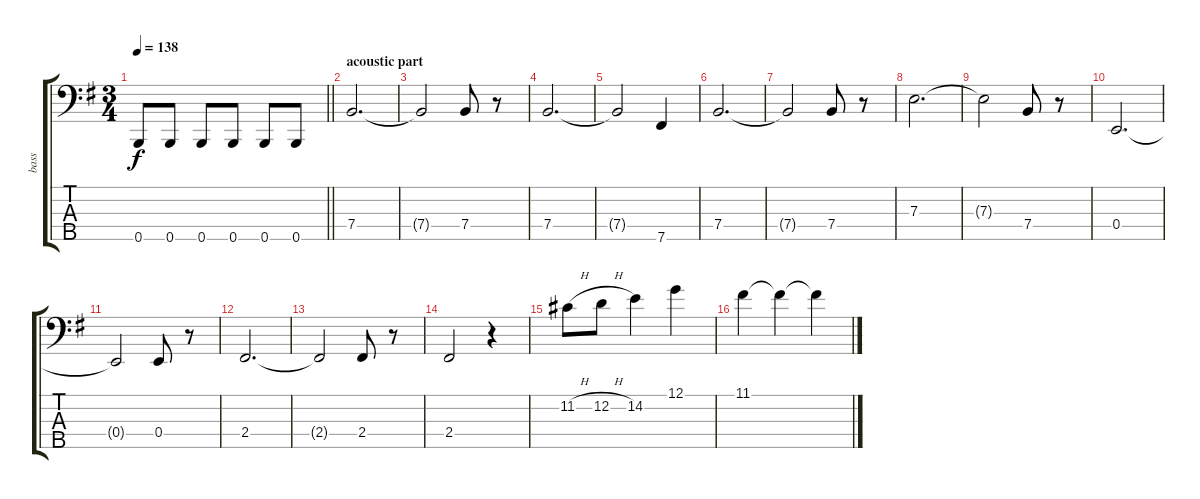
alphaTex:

\track ("bass" "bass") {instrument electricbassfinger}
\staff {score tabs}
\tuning (G2 D2 A1 E1 B0) {hide}
\ts (3 4)
\tempo 138
\clef f4
\barLineRight lightlight
\ks eminor
0.5.8{dy f} 0.5.8 0.5.8 0.5.8 0.5.8 0.5.8 |
\section ("" "acoustic part")
7.4.2{d} |
7.4{t}.2 7.4.8 r.8 |
7.4.2{d} |
7.4{t}.2 7.5.4 |
7.4.2{d} |
7.4{t}.2 7.4.8 r.8 |
7.3.2{d} |
7.3{t}.2 7.4.8 r.8 |
0.4.2{d} |
0.4{t}.2 0.4.8 r.8 |
2.4.2{d} |
2.4{t}.2 2.4.8 r.8 |
2.4.2 r.4 |
11.2{h}.8 12.2{h}.8 14.2.4 12.1.4 |
11.1.4 11.1{t}.4 11.1{t}.4
